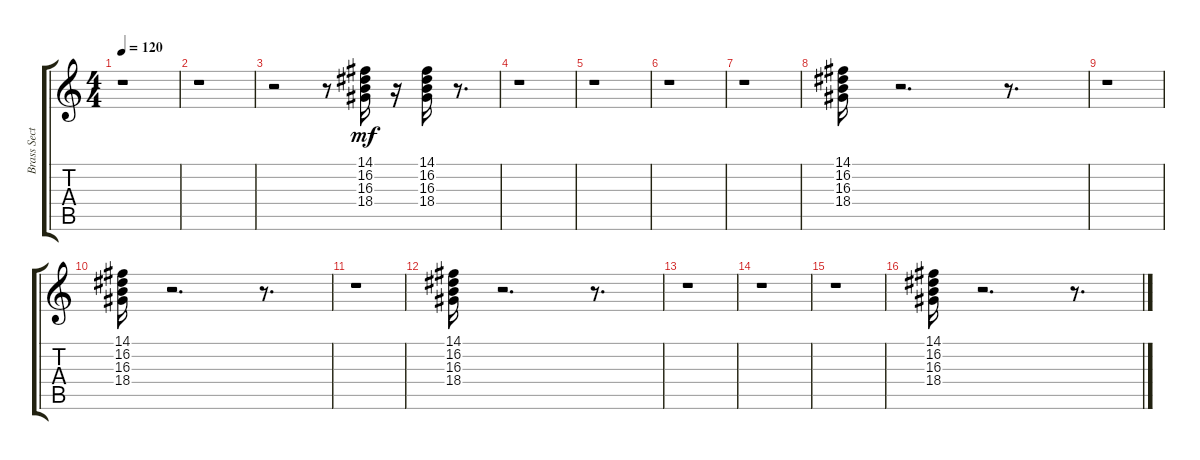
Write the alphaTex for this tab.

\track ("Brass Section" "Brass Sect") {instrument brasssection}
\staff {score tabs}
\tuning (E4 B3 G3 D3 A2 E2) {hide}
\ts (4 4)
\tempo 120
\clef g2
\ks c
r.1{dy mf} |
r.1 |
r.2 r.8 (14.1 16.2 16.3 18.4).16 r.16 (14.1 16.2 16.3 18.4).16 r.8{d} |
r.1 |
r.1 |
r.1 |
r.1 |
(14.1 16.2 16.3 18.4).16 r.2{d} r.8{d} |
r.1 |
(14.1 16.2 16.3 18.4).16 r.2{d} r.8{d} |
r.1 |
(14.1 16.2 16.3 18.4).16 r.2{d} r.8{d} |
r.1 |
r.1 |
r.1 |
(14.1 16.2 16.3 18.4).16 r.2{d} r.8{d}
